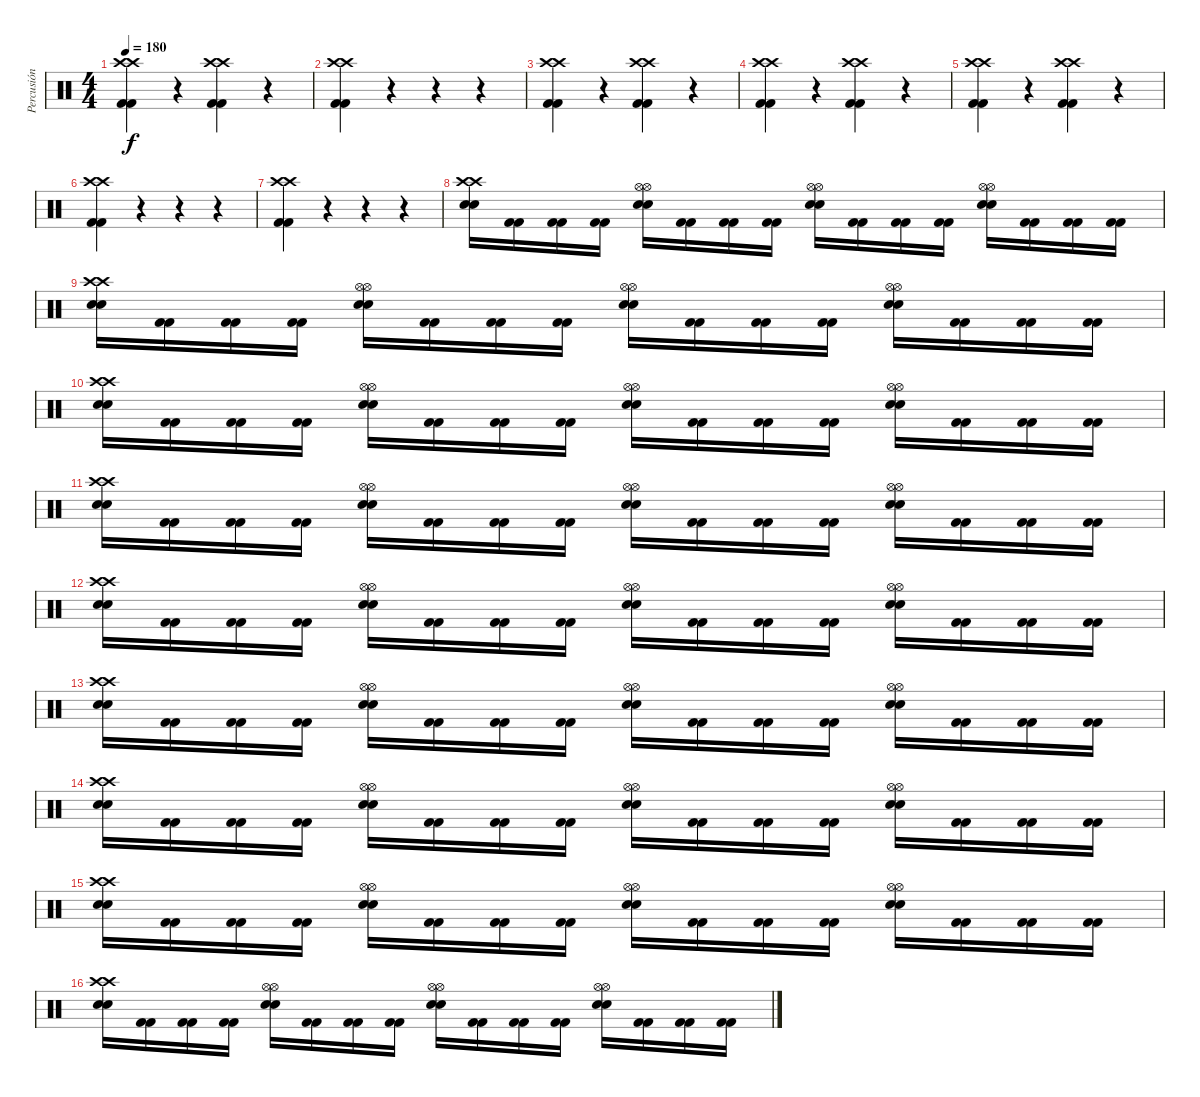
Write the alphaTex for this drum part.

\track ("Percusión" "Percusión") {instrument percussion}
\staff {score}
\articulation defaults
\ts (4 4)
\tempo 180
\clef neutral
\ks c
("Kick (hit) 2" "Kick (hit) 2" "Crash high (hit)" "Crash high (hit)").4{dy f} r.4 ("Kick (hit) 2" "Kick (hit) 2" "Crash high (hit)" "Crash high (hit)").4 r.4 |
("Kick (hit) 2" "Kick (hit) 2" "Crash high (hit)" "Crash high (hit)").4 r.4 r.4 r.4 |
("Kick (hit) 2" "Kick (hit) 2" "Crash high (hit)" "Crash high (hit)").4 r.4 ("Kick (hit) 2" "Kick (hit) 2" "Crash high (hit)" "Crash high (hit)").4 r.4 |
("Kick (hit) 2" "Kick (hit) 2" "Crash high (hit)" "Crash high (hit)").4 r.4 ("Kick (hit) 2" "Kick (hit) 2" "Crash high (hit)" "Crash high (hit)").4 r.4 |
("Kick (hit) 2" "Kick (hit) 2" "Crash high (hit)" "Crash high (hit)").4 r.4 ("Kick (hit) 2" "Kick (hit) 2" "Crash high (hit)" "Crash high (hit)").4 r.4 |
("Kick (hit) 2" "Kick (hit) 2" "Crash high (hit)" "Crash high (hit)").4 r.4 r.4 r.4 |
("Kick (hit) 2" "Kick (hit) 2" "Crash high (hit)" "Crash high (hit)").4 r.4 r.4 r.4 |
("Snare (hit) 2" "Snare (hit) 2" "Crash high (hit)" "Crash high (hit)").16 ("Kick (hit) 2" "Kick (hit) 2").16 ("Kick (hit) 2" "Kick (hit) 2").16 ("Kick (hit) 2" "Kick (hit) 2").16 ("Snare (hit) 2" "Snare (hit) 2" "Hi-Hat (open)" "Hi-Hat (open)").16 ("Kick (hit) 2" "Kick (hit) 2").16 ("Kick (hit) 2" "Kick (hit) 2").16 ("Kick (hit) 2" "Kick (hit) 2").16 ("Snare (hit) 2" "Snare (hit) 2" "Hi-Hat (open)" "Hi-Hat (open)").16 ("Kick (hit) 2" "Kick (hit) 2").16 ("Kick (hit) 2" "Kick (hit) 2").16 ("Kick (hit) 2" "Kick (hit) 2").16 ("Snare (hit) 2" "Snare (hit) 2" "Hi-Hat (open)" "Hi-Hat (open)").16 ("Kick (hit) 2" "Kick (hit) 2").16 ("Kick (hit) 2" "Kick (hit) 2").16 ("Kick (hit) 2" "Kick (hit) 2").16 |
("Snare (hit) 2" "Snare (hit) 2" "Crash high (hit)" "Crash high (hit)").16 ("Kick (hit) 2" "Kick (hit) 2").16 ("Kick (hit) 2" "Kick (hit) 2").16 ("Kick (hit) 2" "Kick (hit) 2").16 ("Snare (hit) 2" "Snare (hit) 2" "Hi-Hat (open)" "Hi-Hat (open)").16 ("Kick (hit) 2" "Kick (hit) 2").16 ("Kick (hit) 2" "Kick (hit) 2").16 ("Kick (hit) 2" "Kick (hit) 2").16 ("Snare (hit) 2" "Snare (hit) 2" "Hi-Hat (open)" "Hi-Hat (open)").16 ("Kick (hit) 2" "Kick (hit) 2").16 ("Kick (hit) 2" "Kick (hit) 2").16 ("Kick (hit) 2" "Kick (hit) 2").16 ("Snare (hit) 2" "Snare (hit) 2" "Hi-Hat (open)" "Hi-Hat (open)").16 ("Kick (hit) 2" "Kick (hit) 2").16 ("Kick (hit) 2" "Kick (hit) 2").16 ("Kick (hit) 2" "Kick (hit) 2").16 |
("Snare (hit) 2" "Snare (hit) 2" "Crash high (hit)" "Crash high (hit)").16 ("Kick (hit) 2" "Kick (hit) 2").16 ("Kick (hit) 2" "Kick (hit) 2").16 ("Kick (hit) 2" "Kick (hit) 2").16 ("Snare (hit) 2" "Snare (hit) 2" "Hi-Hat (open)" "Hi-Hat (open)").16 ("Kick (hit) 2" "Kick (hit) 2").16 ("Kick (hit) 2" "Kick (hit) 2").16 ("Kick (hit) 2" "Kick (hit) 2").16 ("Snare (hit) 2" "Snare (hit) 2" "Hi-Hat (open)" "Hi-Hat (open)").16 ("Kick (hit) 2" "Kick (hit) 2").16 ("Kick (hit) 2" "Kick (hit) 2").16 ("Kick (hit) 2" "Kick (hit) 2").16 ("Snare (hit) 2" "Snare (hit) 2" "Hi-Hat (open)" "Hi-Hat (open)").16 ("Kick (hit) 2" "Kick (hit) 2").16 ("Kick (hit) 2" "Kick (hit) 2").16 ("Kick (hit) 2" "Kick (hit) 2").16 |
("Snare (hit) 2" "Snare (hit) 2" "Crash high (hit)" "Crash high (hit)").16 ("Kick (hit) 2" "Kick (hit) 2").16 ("Kick (hit) 2" "Kick (hit) 2").16 ("Kick (hit) 2" "Kick (hit) 2").16 ("Snare (hit) 2" "Snare (hit) 2" "Hi-Hat (open)" "Hi-Hat (open)").16 ("Kick (hit) 2" "Kick (hit) 2").16 ("Kick (hit) 2" "Kick (hit) 2").16 ("Kick (hit) 2" "Kick (hit) 2").16 ("Snare (hit) 2" "Snare (hit) 2" "Hi-Hat (open)" "Hi-Hat (open)").16 ("Kick (hit) 2" "Kick (hit) 2").16 ("Kick (hit) 2" "Kick (hit) 2").16 ("Kick (hit) 2" "Kick (hit) 2").16 ("Snare (hit) 2" "Snare (hit) 2" "Hi-Hat (open)" "Hi-Hat (open)").16 ("Kick (hit) 2" "Kick (hit) 2").16 ("Kick (hit) 2" "Kick (hit) 2").16 ("Kick (hit) 2" "Kick (hit) 2").16 |
("Snare (hit) 2" "Snare (hit) 2" "Crash high (hit)" "Crash high (hit)").16 ("Kick (hit) 2" "Kick (hit) 2").16 ("Kick (hit) 2" "Kick (hit) 2").16 ("Kick (hit) 2" "Kick (hit) 2").16 ("Snare (hit) 2" "Snare (hit) 2" "Hi-Hat (open)" "Hi-Hat (open)").16 ("Kick (hit) 2" "Kick (hit) 2").16 ("Kick (hit) 2" "Kick (hit) 2").16 ("Kick (hit) 2" "Kick (hit) 2").16 ("Snare (hit) 2" "Snare (hit) 2" "Hi-Hat (open)" "Hi-Hat (open)").16 ("Kick (hit) 2" "Kick (hit) 2").16 ("Kick (hit) 2" "Kick (hit) 2").16 ("Kick (hit) 2" "Kick (hit) 2").16 ("Snare (hit) 2" "Snare (hit) 2" "Hi-Hat (open)" "Hi-Hat (open)").16 ("Kick (hit) 2" "Kick (hit) 2").16 ("Kick (hit) 2" "Kick (hit) 2").16 ("Kick (hit) 2" "Kick (hit) 2").16 |
("Snare (hit) 2" "Snare (hit) 2" "Crash high (hit)" "Crash high (hit)").16 ("Kick (hit) 2" "Kick (hit) 2").16 ("Kick (hit) 2" "Kick (hit) 2").16 ("Kick (hit) 2" "Kick (hit) 2").16 ("Snare (hit) 2" "Snare (hit) 2" "Hi-Hat (open)" "Hi-Hat (open)").16 ("Kick (hit) 2" "Kick (hit) 2").16 ("Kick (hit) 2" "Kick (hit) 2").16 ("Kick (hit) 2" "Kick (hit) 2").16 ("Snare (hit) 2" "Snare (hit) 2" "Hi-Hat (open)" "Hi-Hat (open)").16 ("Kick (hit) 2" "Kick (hit) 2").16 ("Kick (hit) 2" "Kick (hit) 2").16 ("Kick (hit) 2" "Kick (hit) 2").16 ("Snare (hit) 2" "Snare (hit) 2" "Hi-Hat (open)" "Hi-Hat (open)").16 ("Kick (hit) 2" "Kick (hit) 2").16 ("Kick (hit) 2" "Kick (hit) 2").16 ("Kick (hit) 2" "Kick (hit) 2").16 |
("Snare (hit) 2" "Snare (hit) 2" "Crash high (hit)" "Crash high (hit)").16 ("Kick (hit) 2" "Kick (hit) 2").16 ("Kick (hit) 2" "Kick (hit) 2").16 ("Kick (hit) 2" "Kick (hit) 2").16 ("Snare (hit) 2" "Snare (hit) 2" "Hi-Hat (open)" "Hi-Hat (open)").16 ("Kick (hit) 2" "Kick (hit) 2").16 ("Kick (hit) 2" "Kick (hit) 2").16 ("Kick (hit) 2" "Kick (hit) 2").16 ("Snare (hit) 2" "Snare (hit) 2" "Hi-Hat (open)" "Hi-Hat (open)").16 ("Kick (hit) 2" "Kick (hit) 2").16 ("Kick (hit) 2" "Kick (hit) 2").16 ("Kick (hit) 2" "Kick (hit) 2").16 ("Snare (hit) 2" "Snare (hit) 2" "Hi-Hat (open)" "Hi-Hat (open)").16 ("Kick (hit) 2" "Kick (hit) 2").16 ("Kick (hit) 2" "Kick (hit) 2").16 ("Kick (hit) 2" "Kick (hit) 2").16 |
("Snare (hit) 2" "Snare (hit) 2" "Crash high (hit)" "Crash high (hit)").16 ("Kick (hit) 2" "Kick (hit) 2").16 ("Kick (hit) 2" "Kick (hit) 2").16 ("Kick (hit) 2" "Kick (hit) 2").16 ("Snare (hit) 2" "Snare (hit) 2" "Hi-Hat (open)" "Hi-Hat (open)").16 ("Kick (hit) 2" "Kick (hit) 2").16 ("Kick (hit) 2" "Kick (hit) 2").16 ("Kick (hit) 2" "Kick (hit) 2").16 ("Snare (hit) 2" "Snare (hit) 2" "Hi-Hat (open)" "Hi-Hat (open)").16 ("Kick (hit) 2" "Kick (hit) 2").16 ("Kick (hit) 2" "Kick (hit) 2").16 ("Kick (hit) 2" "Kick (hit) 2").16 ("Snare (hit) 2" "Snare (hit) 2" "Hi-Hat (open)" "Hi-Hat (open)").16 ("Kick (hit) 2" "Kick (hit) 2").16 ("Kick (hit) 2" "Kick (hit) 2").16 ("Kick (hit) 2" "Kick (hit) 2").16 |
("Snare (hit) 2" "Snare (hit) 2" "Crash high (hit)" "Crash high (hit)").16 ("Kick (hit) 2" "Kick (hit) 2").16 ("Kick (hit) 2" "Kick (hit) 2").16 ("Kick (hit) 2" "Kick (hit) 2").16 ("Snare (hit) 2" "Snare (hit) 2" "Hi-Hat (open)" "Hi-Hat (open)").16 ("Kick (hit) 2" "Kick (hit) 2").16 ("Kick (hit) 2" "Kick (hit) 2").16 ("Kick (hit) 2" "Kick (hit) 2").16 ("Snare (hit) 2" "Snare (hit) 2" "Hi-Hat (open)" "Hi-Hat (open)").16 ("Kick (hit) 2" "Kick (hit) 2").16 ("Kick (hit) 2" "Kick (hit) 2").16 ("Kick (hit) 2" "Kick (hit) 2").16 ("Snare (hit) 2" "Snare (hit) 2" "Hi-Hat (open)" "Hi-Hat (open)").16 ("Kick (hit) 2" "Kick (hit) 2").16 ("Kick (hit) 2" "Kick (hit) 2").16 ("Kick (hit) 2" "Kick (hit) 2").16
